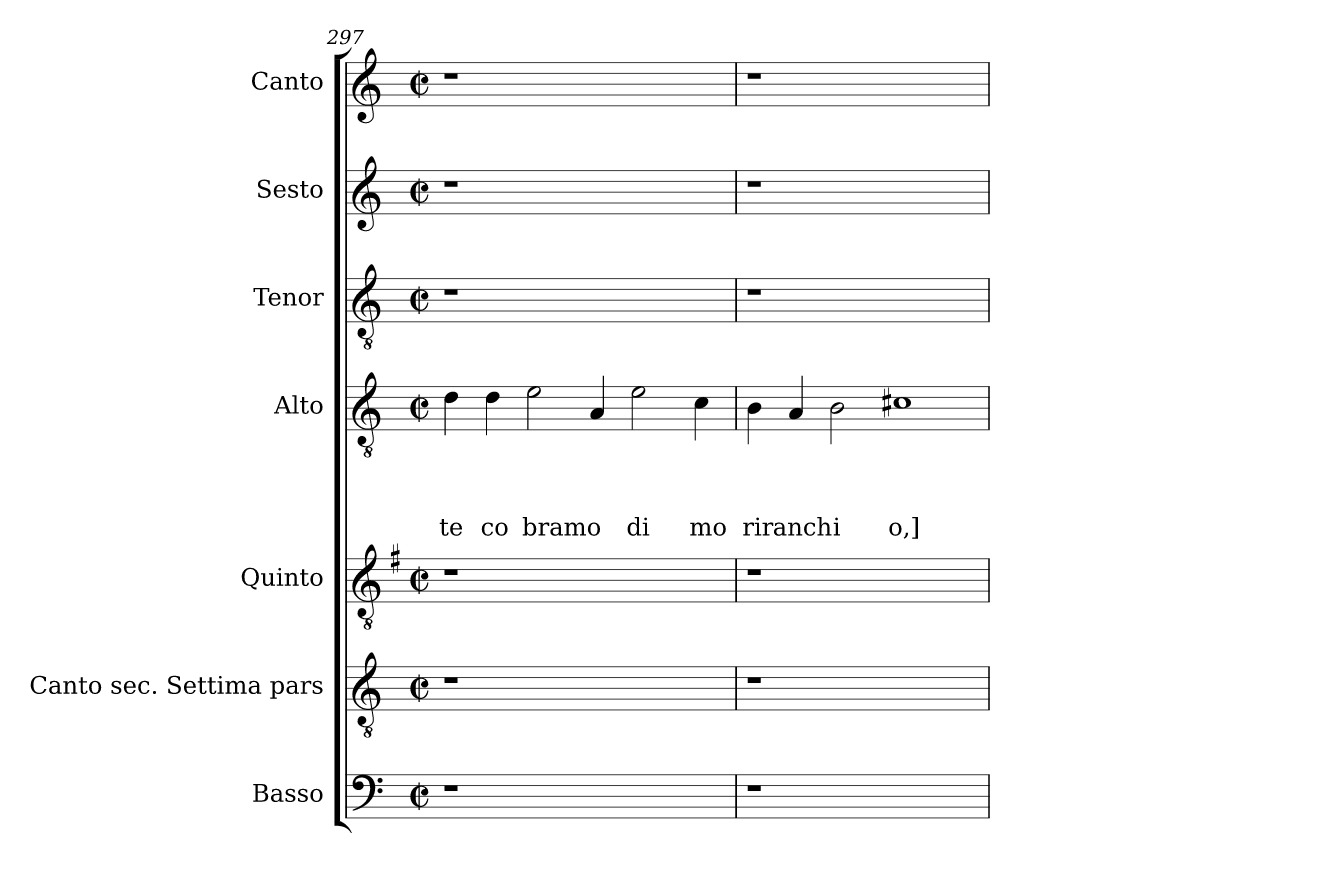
**kern	**kern	**kern	**kern	**text	**text	**text	**text	**kern	**kern	**kern
*part7	*part6	*part5	*part4	*part4	*part4	*part4	*part4	*part3	*part2	*part1
*staff7	*staff6	*staff5	*staff4	*staff4	*staff4	*staff4	*staff4	*staff3	*staff2	*staff1
*I"Basso	*I"Canto sec. Settima pars	*I"Quinto	*I"Alto	*	*	*	*	*I"Tenor	*I"Sesto	*I"Canto
*	*	*I'Quinto	*I'Alto	*	*	*	*	*I'Tenor	*I'Sesto	*I'Canto
!!LO:LB:g=z
*clefF4	*clefGv2	*clefGv2	*clefGv2	*	*	*	*	*clefGv2	*clefG2	*clefG2
*k[]	*k[]	*k[f#]	*k[]	*	*	*	*	*k[]	*k[]	*k[]
*C:	*C:	*G:	*C:	*	*	*	*	*C:	*C:	*C:
*M2/2	*M2/2	*M2/2	*M2/2	*	*	*	*	*M2/2	*M2/2	*M2/2
*met(c|)	*met(c|)	*met(c|)	*met(c|)	*	*	*	*	*met(c|)	*met(c|)	*met(c|)
=297	=297	=297	=297	=297	=297	=297	=297	=297	=297	=297
!	!	!	!	!	!	!	!LO:LY:b	!	!	!
1r	1r	1r	4d\	.	.	.	te	1r	1r	1r
!	!	!	!	!	!	!	!LO:LY:b	!	!	!
.	.	.	4d\	.	.	.	co	.	.	.
!	!	!	!	!	!	!	!LO:LY:b	!	!	!
.	.	.	2e\	.	.	.	bramo	.	.	.
1ryy	1ryy	1ryy	4A/	.	.	.	.	1ryy	1ryy	1ryy
!	!	!	!	!	!	!	!LO:LY:b	!	!	!
.	.	.	2e\	.	.	.	di	.	.	.
!	!	!	!	!	!	!	!LO:LY:b	!	!	!
.	.	.	4c\	.	.	.	mo	.	.	.
=298	=298	=298	=298	=298	=298	=298	=298	=298	=298	=298
!	!	!	!	!	!	!	!LO:LY:b	!	!	!
1r	1r	1r	4B\	.	.	.	rir	1r	1r	1r
!	!	!	!	!	!	!	!LO:LY:b	!	!	!
.	.	.	4A/	.	.	.	anch	.	.	.
!	!	!	!	!	!	!	!LO:LY:b	!	!	!
.	.	.	2B\	.	.	.	i	.	.	.
!	!	!	!	!	!	!	!LO:LY:b	!	!	!
1ryy	1ryy	1ryy	1c#X	.	.	.	o,]	1ryy	1ryy	1ryy
=	=	=	=	=	=	=	=	=	=	=
*-	*-	*-	*-	*-	*-	*-	*-	*-	*-	*-
